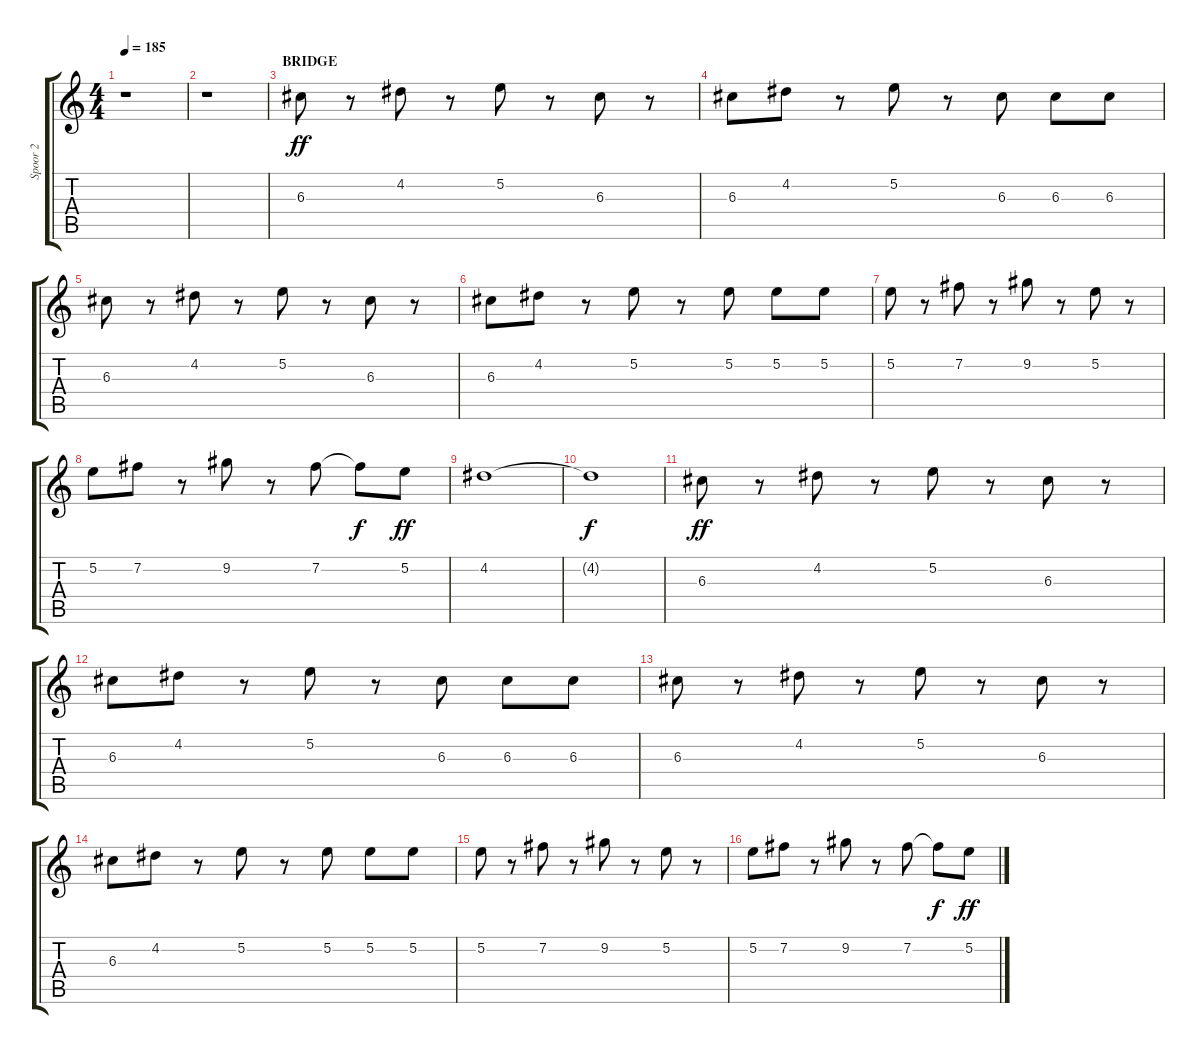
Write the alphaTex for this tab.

\track ("Spoor 2" "Spoor 2") {instrument acousticguitarnylon}
\staff {score tabs}
\tuning (E4 B3 G3 D3 A2 E2) {hide}
\ts (4 4)
\tempo 185
\clef g2
\ks c
r.1{dy ff} |
r.1 |
\section ("" "BRIDGE")
6.3.8 r.8 4.2.8 r.8 5.2.8 r.8 6.3.8 r.8 |
6.3.8 4.2.8 r.8 5.2.8 r.8 6.3.8 6.3.8 6.3.8 |
6.3.8 r.8 4.2.8 r.8 5.2.8 r.8 6.3.8 r.8 |
6.3.8 4.2.8 r.8 5.2.8 r.8 5.2.8 5.2.8 5.2.8 |
5.2.8 r.8 7.2.8 r.8 9.2.8 r.8 5.2.8 r.8 |
5.2.8 7.2.8 r.8 9.2.8 r.8 7.2.8 7.2{t}.8{dy f} 5.2.8{dy ff} |
4.2.1 |
4.2{t}.1{dy f} |
6.3.8{dy ff} r.8 4.2.8 r.8 5.2.8 r.8 6.3.8 r.8 |
6.3.8 4.2.8 r.8 5.2.8 r.8 6.3.8 6.3.8 6.3.8 |
6.3.8 r.8 4.2.8 r.8 5.2.8 r.8 6.3.8 r.8 |
6.3.8 4.2.8 r.8 5.2.8 r.8 5.2.8 5.2.8 5.2.8 |
5.2.8 r.8 7.2.8 r.8 9.2.8 r.8 5.2.8 r.8 |
5.2.8 7.2.8 r.8 9.2.8 r.8 7.2.8 7.2{t}.8{dy f} 5.2.8{dy ff}
